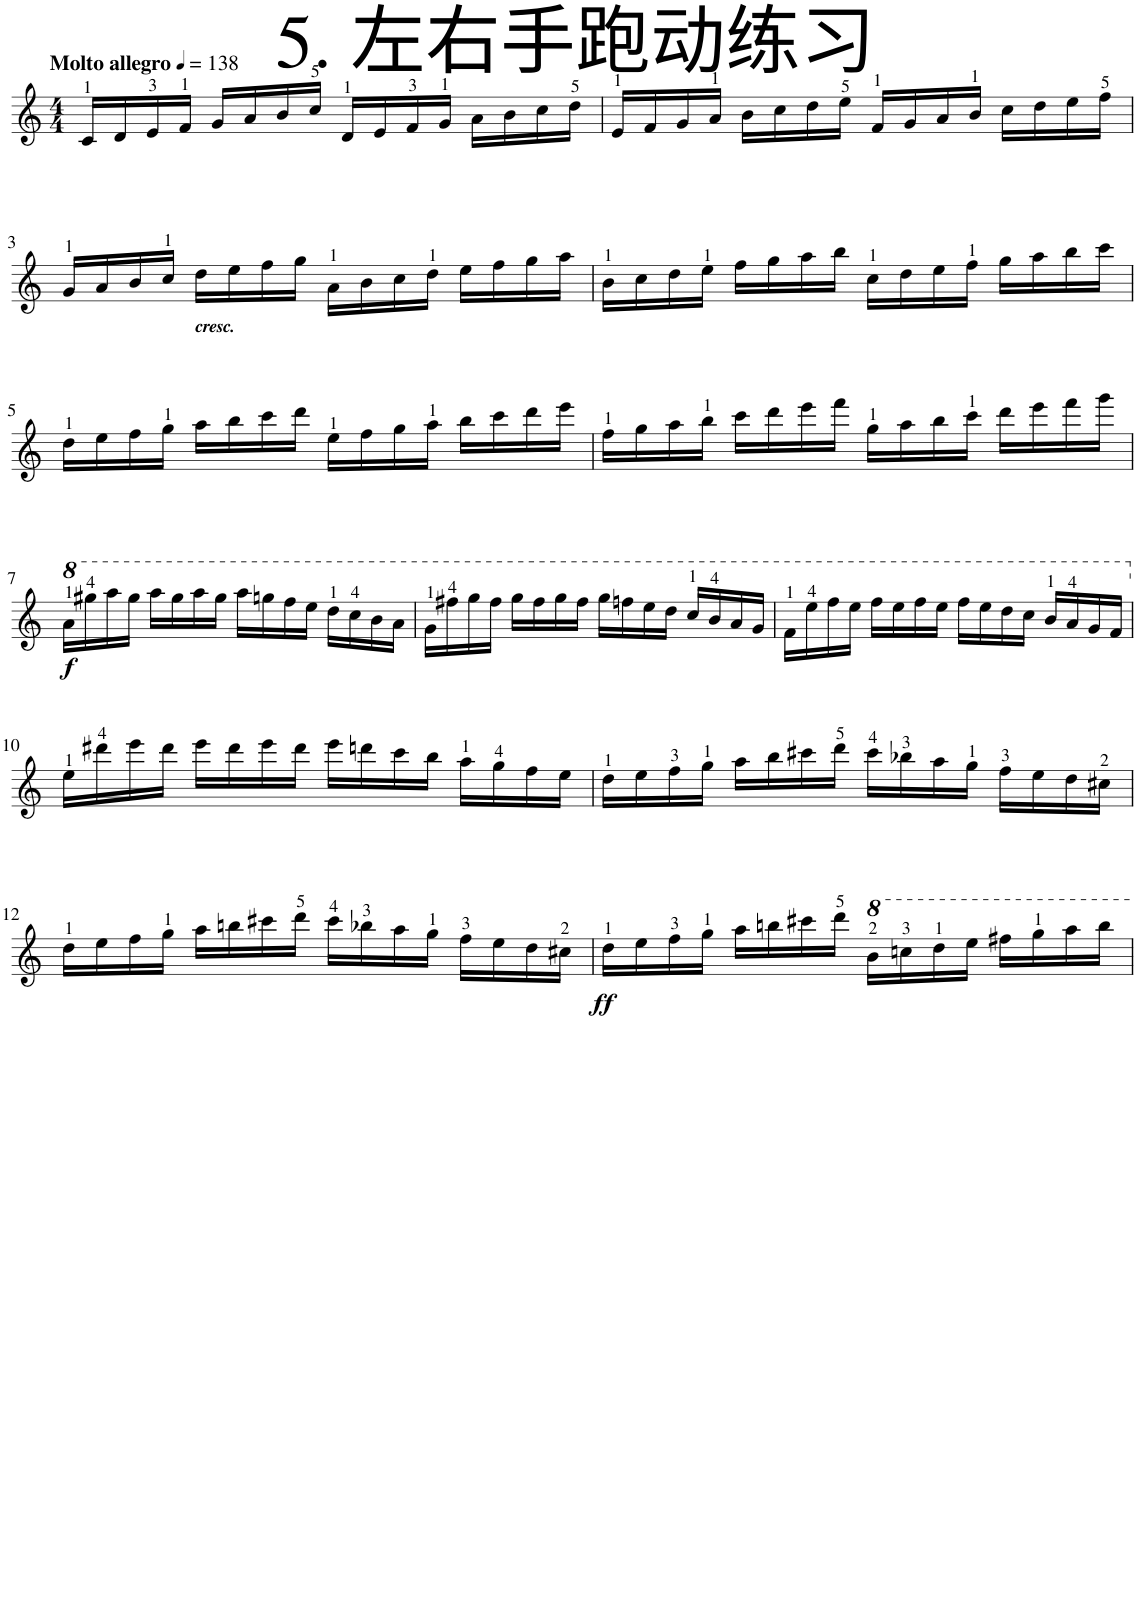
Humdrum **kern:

**kern	**dynam
*part1	*part1
*staff1	*staff1
*I"钢琴	*
*clefG2	*
*k[]	*
*M4/4	*
*MM138	*
=1	=1
!LO:TX:a:B:t=Molto allegro	!
16c/LL	.
16d/	.
16e/	.
16f/JJ	.
16g/LL	.
16a/	.
16b/	.
16cc/JJ	.
16d/LL	.
16e/	.
16f/	.
16g/JJ	.
16a\LL	.
16b\	.
16cc\	.
16dd\JJ	.
=2	=2
16e/LL	.
16f/	.
16g/	.
16a/JJ	.
16b\LL	.
16cc\	.
16dd\	.
16ee\JJ	.
16f/LL	.
16g/	.
16a/	.
16b/JJ	.
16cc\LL	.
16dd\	.
16ee\	.
16ff\JJ	.
!!LO:LB:g=z
=3	=3
16g/LL	.
16a/	.
16b/	.
16cc/JJ	.
!LO:TX:b:Bi:t=cresc.	!
16dd\LL	.
16ee\	.
16ff\	.
16gg\JJ	.
16a\LL	.
16b\	.
16cc\	.
16dd\JJ	.
16ee\LL	.
16ff\	.
16gg\	.
16aa\JJ	.
=4	=4
16b\LL	.
16cc\	.
16dd\	.
16ee\JJ	.
16ff\LL	.
16gg\	.
16aa\	.
16bb\JJ	.
16cc\LL	.
16dd\	.
16ee\	.
16ff\JJ	.
16gg\LL	.
16aa\	.
16bb\	.
16ccc\JJ	.
!!LO:LB:g=z
=5	=5
16dd\LL	.
16ee\	.
16ff\	.
16gg\JJ	.
16aa\LL	.
16bb\	.
16ccc\	.
16ddd\JJ	.
16ee\LL	.
16ff\	.
16gg\	.
16aa\JJ	.
16bb\LL	.
16ccc\	.
16ddd\	.
16eee\JJ	.
=6	=6
16ff\LL	.
16gg\	.
16aa\	.
16bb\JJ	.
16ccc\LL	.
16ddd\	.
16eee\	.
16fff\JJ	.
16gg\LL	.
16aa\	.
16bb\	.
16ccc\JJ	.
16ddd\LL	.
16eee\	.
16fff\	.
16ggg\JJ	.
!!LO:LB:g=z
=7	=7
*8va	*
!	!LO:DY:b
16aa\LL	f
16ggg#X\	.
16aaa\	.
16ggg#\JJ	.
16aaa\LL	.
16ggg#\	.
16aaa\	.
16ggg#\JJ	.
16aaa\LL	.
16gggn\	.
16fff\	.
16eee\JJ	.
16ddd\LL	.
16ccc\	.
16bb\	.
16aa\JJ	.
=8	=8
16gg\LL	.
16fff#X\	.
16ggg\	.
16fff#\JJ	.
16ggg\LL	.
16fff#\	.
16ggg\	.
16fff#\JJ	.
16ggg\LL	.
16fffn\	.
16eee\	.
16ddd\JJ	.
16ccc/LL	.
16bb/	.
16aa/	.
16gg/JJ	.
=9	=9
16ff\LL	.
16eee\	.
16fff\	.
16eee\JJ	.
16fff\LL	.
16eee\	.
16fff\	.
16eee\JJ	.
16fff\LL	.
16eee\	.
16ddd\	.
16ccc\JJ	.
16bb/LL	.
16aa/	.
16gg/	.
16ff/JJ	.
!!LO:LB:g=z
=10	=10
*X8va	*
16ee\LL	.
16ddd#X\	.
16eee\	.
16ddd#\JJ	.
16eee\LL	.
16ddd#\	.
16eee\	.
16ddd#\JJ	.
16eee\LL	.
16dddn\	.
16ccc\	.
16bb\JJ	.
16aa\LL	.
16gg\	.
16ff\	.
16ee\JJ	.
=11	=11
16dd\LL	.
16ee\	.
16ff\	.
16gg\JJ	.
16aa\LL	.
16bb\	.
16ccc#X\	.
16ddd\JJ	.
16ccc#\LL	.
16bb-X\	.
16aa\	.
16gg\JJ	.
16ff\LL	.
16ee\	.
16dd\	.
16cc#X\JJ	.
!!LO:LB:g=z
=12	=12
16dd\LL	.
16ee\	.
16ff\	.
16gg\JJ	.
16aa\LL	.
16bbn\	.
16ccc#X\	.
16ddd\JJ	.
16ccc#\LL	.
16bb-X\	.
16aa\	.
16gg\JJ	.
16ff\LL	.
16ee\	.
16dd\	.
16cc#X\JJ	.
=13	=13
!	!LO:DY:b
16dd\LL	ff
16ee\	.
16ff\	.
16gg\JJ	.
16aa\LL	.
16bbn\	.
16ccc#X\	.
16ddd\JJ	.
16bb\LL	.
16cccn\	.
16ddd\	.
16eee\JJ	.
16fff#X\LL	.
16ggg\	.
16aaa\	.
16bbb\JJ	.
=	=
*-	*-
